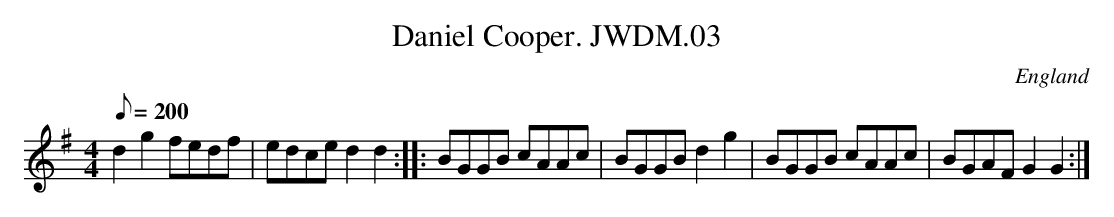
X:1
T:Daniel Cooper. JWDM.03
M:4/4
L:1/8
Q:200
O:England
K:G
d2g2 fedf|edce d2d2:|:BGGB cAAc|BGGB d2g2|BGGB cAAc|BGAF G2G2:|
